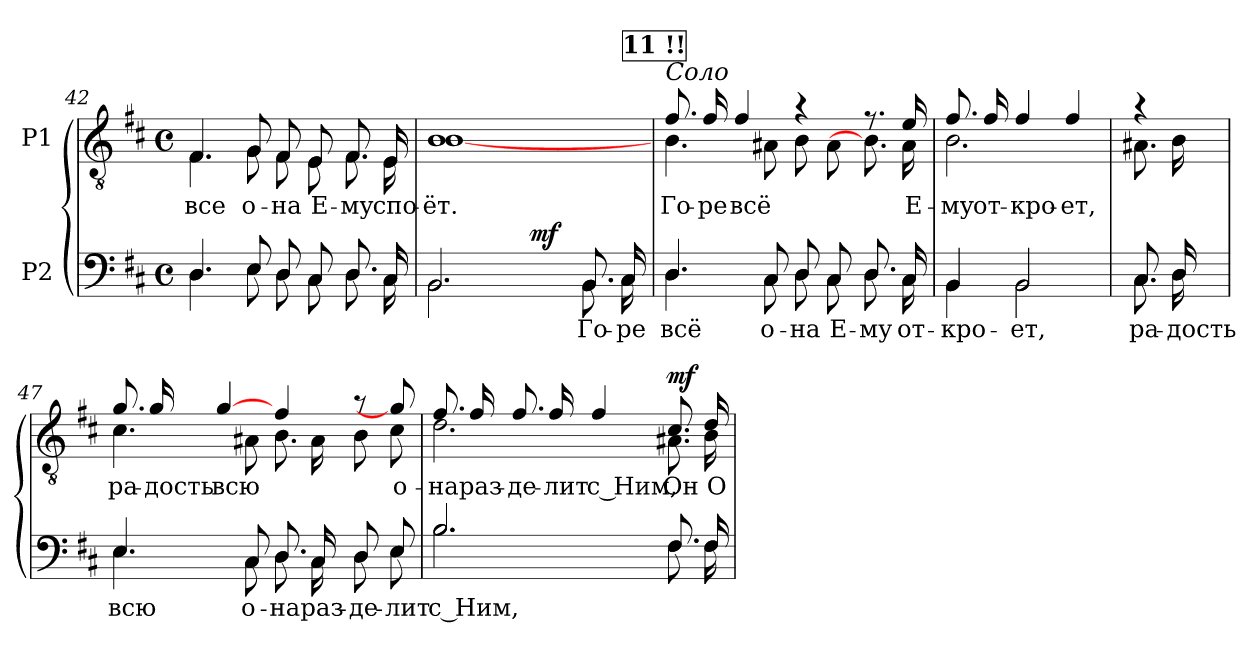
**kern	**text	**dynam	**kern	**text	**dynam
*part2	*part2	*part2	*part1	*part1	*part1
*staff2	*staff2	*staff2	*staff1	*staff1	*staff1
*I"P2	*	*	*I"P1	*	*
*clefF4	*	*	*clefGv2	*	*
*	*	*	*ITrd7c12	*	*
*k[f#c#]	*	*	*k[f#c#]	*	*
*b:	*	*	*b:	*	*
*M4/4	*	*	*M4/4	*	*
*met(c)	*	*	*met(c)	*	*
=42	=42	=42	=42	=42	=42
*^	*	*	*	*	*
!	!	!	!	!	!LO:LY:b:color=#000000	!
*	*	*	*	*^	*	*
4.Di/	4.Di\	.	.	4.FF#i/	4.FF#i\	все	.
!	!	!	!	!	!	!LO:LY:b:color=#000000	!
8Ei/	8Ei\	.	.	8GGi/	8GGi\	о-	.
!	!	!	!	!	!	!LO:LY:b:color=#000000	!
8Di/	8Di\	.	.	8FF#i/	8FF#i\	-на	.
!	!	!	!	!	!	!LO:LY:b:color=#000000	!
8C#i/	8C#i\	.	.	8EEi/	8EEi\	Е-	.
!	!	!	!	!	!	!LO:LY:b:color=#000000	!
8.Di/	8.Di\	.	.	8.FF#i/	8.FF#i\	-му	.
!	!	!	!	!	!	!LO:LY:b:color=#000000	!
16C#i/L	16C#i\L	.	.	16EEi/L	16EEi\L	спо-	.
=43	=43	=43	=43	=43	=43	=43	=43
!	!	!	!	!	!	!LO:LY:b:color=#000000	!
*	*^	*	*	*	*	*	*
2.BBi/	2.BBi\	4ryy	.	.	1BBi/	[1BBi\	-ёт.	.
.	.	8ryy	.	.	.	.	.	.
.	.	32ryy	.	.	.	.	.	.
.	.	64ryy	.	.	.	.	.	.
.	.	128...ryy	.	.	.	.	.	.
.	.	2ryy	.	mf	.	.	.	.
!	!	!	!LO:LY:a:color=#000000	!	!	!	!	!
8.BBi/	8.BBi\	.	Го-	.	.	.	.	.
.	.	16ryy	.	.	.	.	.	.
!	!	!	!LO:LY:a:color=#000000	!	!	!	!	!
16C#i/L	16C#i\L	.	-ре	.	.	.	.	.
.	.	1024ryy	.	.	.	.	.	.
*v	*v	*v	*	*	*	*	*	*
!!LO:REH:place=s1:B:color=#000000:enc=box:fs=19.9975:t=11	!!
=44	=44	=44	=44	=44	=44	=44
*^	*	*	*	*	*	*
*	*^	*	*	*	*	*	*
!	!	!	!LO:LY:a:color=#000000	!	!	!	!	!
*	*v	*v	*	*	*	*	*	*
*	*^	*	*	*	*	*	*
!	!	!	!	!	!LO:TX:a:i:t=Соло	!	!	!
!	!	!	!	!	!	!	!LO:LY:a:color=#000000	!
*	*v	*v	*	*	*	*	*	*
4.Di/	4.Di\	всё	.	8.F#i/	4.BBi\	Го-	.
!	!	!	!	!	!	!LO:LY:a:color=#000000	!
.	.	.	.	16F#i/L	.	-ре	.
!	!	!	!	!	!	!LO:LY:a:color=#000000	!
.	.	.	.	4F#i/	.	всё	.
!	!	!LO:LY:a:color=#000000	!	!	!	!	!
8C#i/	8C#i\	о-	.	.	8AA#Xi\	.	.
!	!	!LO:LY:a:color=#000000	!	!	!	!	!
8Di/	8Di\	-на	.	4r	8BBi\	.	.
!	!	!LO:LY:a:color=#000000	!	!	!	!	!
8C#i/	8C#i\	Е-	.	.	8AA#i\	.	.
!	!	!LO:LY:a:color=#000000	!	!	!	!	!
8.Di/	8.Di\	-му	.	8.r	8.BBi\]	.	.
!	!	!LO:LY:a:color=#000000	!	!	!	!	!
!	!	!	!	!	!	!LO:LY:a:color=#000000	!
16C#i/L	16C#i\L	от-	.	16Ei/L	16AA#i\L	Е-	.
=45	=45	=45	=45	=45	=45	=45	=45
!	!	!LO:LY:a:color=#000000	!	!	!	!	!
!	!	!	!	!	!	!LO:LY:a:color=#000000	!
4BBi/	4BBi\	-кро-	.	8.F#i/	2.BBi\	-му	.
!	!	!	!	!	!	!LO:LY:a:color=#000000	!
.	.	.	.	16F#i/L	.	от-	.
!	!	!LO:LY:a:color=#000000	!	!	!	!	!
!	!	!	!	!	!	!LO:LY:a:color=#000000	!
2BBi/	2BBi\	-ет,	.	4F#i/	.	-кро-	.
!	!	!	!	!	!	!LO:LY:a:color=#000000	!
.	.	.	.	4F#i/	.	-ет,	.
!!LO:LB:g=z	!!
=46	=46	=46	=46	=46	=46	=46	=46
!	!	!LO:LY:a:color=#000000	!	!	!	!	!
8.C#i/	8.C#i\	ра-	.	4r	8.AA#Xi\	.	.
!	!	!LO:LY:a:color=#000000	!	!	!	!	!
16Di/L	16Di\L	-дость	.	.	16BBi\L	.	.
=47	=47	=47	=47	=47	=47	=47	=47
!	!	!LO:LY:a:color=#000000	!	!	!	!	!
!	!	!	!	!	!	!LO:LY:a:color=#000000	!
4.Ei/	4.Ei\	всю	.	8.Gi/	4.C#i\	ра-	.
!	!	!	!	!	!	!LO:LY:a:color=#000000	!
.	.	.	.	16Gi/L	.	-дость	.
!	!	!	!	!	!	!LO:LY:a:color=#000000	!
.	.	.	.	[4Gi/	.	всю	.
!	!	!LO:LY:a:color=#000000	!	!	!	!	!
8C#i/	8C#i\	о-	.	.	8AA#Xi\	.	.
!	!	!LO:LY:a:color=#000000	!	!	!	!	!
8.Di/	8.Di\	-на	.	4F#i/	8.BBi\	.	.
!	!	!LO:LY:a:color=#000000	!	!	!	!	!
16C#i/	16C#i\	раз-	.	.	16AA#i\	.	.
!	!	!LO:LY:a:color=#000000	!	!	!	!	!
8Di/	8Di\	-де-	.	8r	8BBi\	.	.
!	!	!LO:LY:a:color=#000000	!	!	!	!	!
!	!	!	!	!	!	!LO:LY:a:color=#000000	!
8Ei/L	8Ei\L	-лит	.	8Gi/L]	8C#i\L	о-	.
=48	=48	=48	=48	=48	=48	=48	=48
!	!	!LO:LY:a:color=#000000	!	!	!	!	!
!	!	!	!	!	!	!LO:LY:a:color=#000000	!
2.Bi/	2.Bi\	с Ним,	.	8.F#i/	2.Di\	-на	.
!	!	!	!	!	!	!LO:LY:a:color=#000000	!
.	.	.	.	16F#i/	.	раз-	.
!	!	!	!	!	!	!LO:LY:a:color=#000000	!
.	.	.	.	8.F#i/	.	-де-	.
!	!	!	!	!	!	!LO:LY:a:color=#000000	!
.	.	.	.	16F#i/L	.	-лит	.
!	!	!	!	!	!	!LO:LY:a:color=#000000	!
.	.	.	.	4F#i/	.	с Ним,	.
!	!	!	!	!	!	!LO:LY:b:color=#000000	!
8.F#i/	8.F#i\	.	.	8.C#i/	8.AA#Xi\	Он	mf
!	!	!	!	!	!	!LO:LY:b:color=#000000	!
16F#i/L	16F#i\L	.	.	16Di/L	16BBi\L	О-	.
*v	*v	*	*	*	*	*	*
*	*	*	*v	*v	*	*
=	=	=	=	=	=
*-	*-	*-	*-	*-	*-
